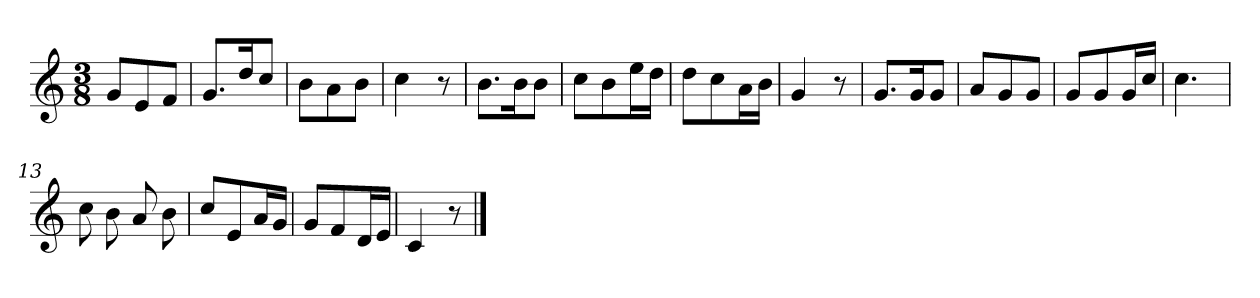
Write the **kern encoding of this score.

**kern
*part1
*staff1
*clefG2
*k[]
*C:
*M3/8
*MM120
=1
8g/L
8e/
8f/J
=2
8.g/L
16dd/K
8cc/J
=3
8b\L
8a\
8b\J
=4
4cc
8r
=5
8.b\L
16b\K
8b\J
=6
8cc\L
8b\
16ee\L
16dd\JJ
=7
8dd\L
8cc\
16a\L
16b\JJ
=8
4g
8r
=9
8.g/L
16g/K
8g/J
=10
8a/L
8g/
8g/J
=11
8g/L
8g/
16g/L
16cc/JJ
=12
4.cc
=13
8cc
8b
8a
8b
=14
8cc/L
8e/
16a/L
16g/JJ
=15
8g/L
8f/
16d/L
16e/JJ
=16
4c
8r
==
*-
